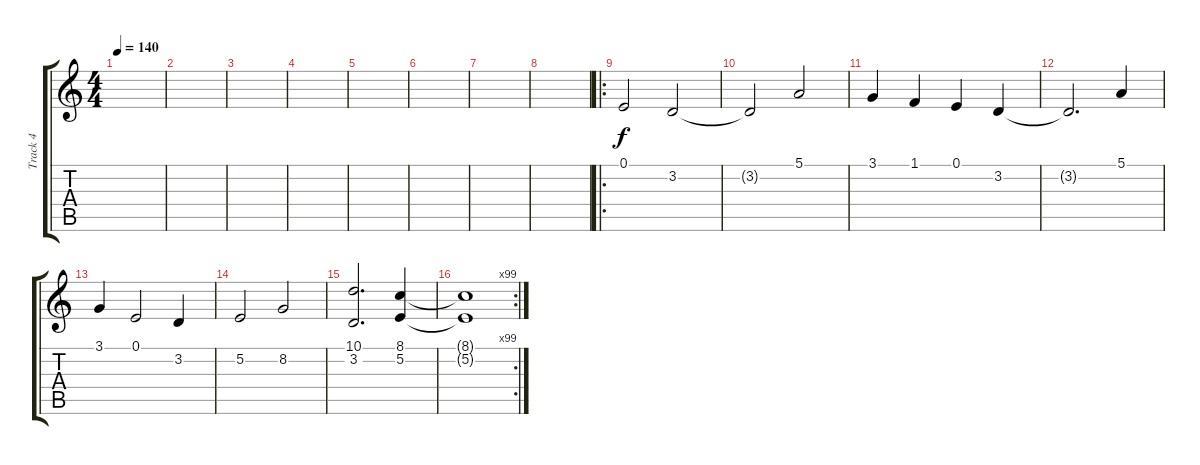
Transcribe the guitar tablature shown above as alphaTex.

\track ("Track 4" "Track 4") {instrument recorder}
\staff {score tabs}
\tuning (E4 B3 G3 D3 A2 E2) {hide}
\ts (4 4)
\tempo 140
\clef g2
\ks c
|
|
|
|
|
|
|
|
\ro
0.1.2 3.2.2 |
3.2{t}.2 5.1.2 |
3.1.4 1.1.4 0.1.4 3.2.4 |
3.2{t}.2{d} 5.1.4 |
3.1.4 0.1.2 3.2.4 |
5.2.2 8.2.2 |
(10.1 3.2).2{d} (8.1 5.2).4 |
\rc 99
(8.1{t} 5.2{t}).1
